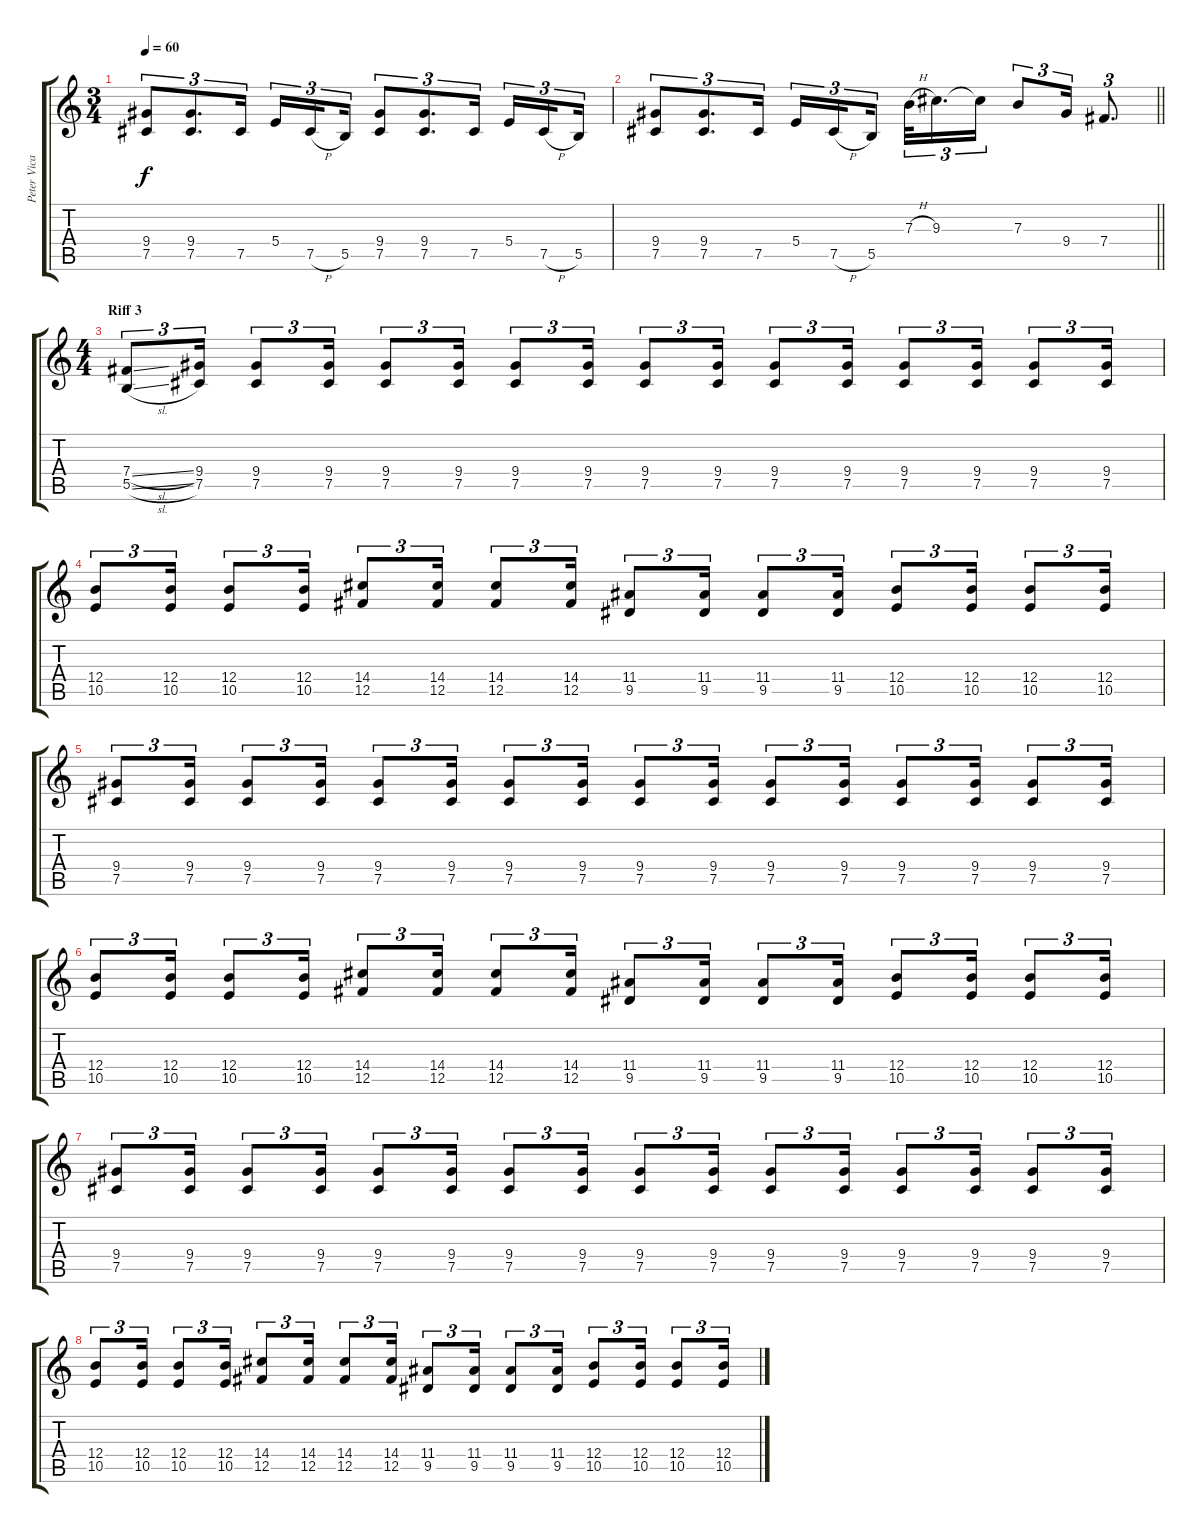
\track ("Peter Vicar" "Peter Vica") {instrument distortionguitar}
\staff {score tabs}
\tuning (Db4 Ab3 E3 B2 Gb2 Db2) {hide}
\ts (3 4)
\tempo 60
\clef g2
\ks c
(9.4 7.5).8{tu (3 2) dy f} (9.4 7.5).8{d tu (3 2)} 7.5.16{tu (3 2)} 5.4.16{tu (3 2)} 7.5{h}.16{tu (3 2) beam splitsecondary} 5.5.16{tu (3 2)} (9.4 7.5).8{tu (3 2)} (9.4 7.5).8{d tu (3 2)} 7.5.16{tu (3 2)} 5.4.16{tu (3 2)} 7.5{h}.16{tu (3 2) beam splitsecondary} 5.5.16{tu (3 2)} |
\barLineRight lightlight
(9.4 7.5).8{tu (3 2)} (9.4 7.5).8{d tu (3 2)} 7.5.16{tu (3 2)} 5.4.16{tu (3 2)} 7.5{h}.16{tu (3 2) beam splitsecondary} 5.5.16{tu (3 2)} 7.3{h}.32{tu (3 2) beam splitsecondary} 9.3.16{d tu (3 2)} 9.3{t}.16{tu (3 2)} 7.3.8{tu (3 2)} 9.4.16{tu (3 2)} 7.4.8{d tu (3 2)} |
\ts (4 4)
\section ("" "Riff 3")
(7.4{sl} 5.5{sl}).8{tu (3 2)} (9.4 7.5).16{tu (3 2)} (9.4 7.5).8{tu (3 2)} (9.4 7.5).16{tu (3 2)} (9.4 7.5).8{tu (3 2)} (9.4 7.5).16{tu (3 2)} (9.4 7.5).8{tu (3 2)} (9.4 7.5).16{tu (3 2)} (9.4 7.5).8{tu (3 2)} (9.4 7.5).16{tu (3 2)} (9.4 7.5).8{tu (3 2)} (9.4 7.5).16{tu (3 2)} (9.4 7.5).8{tu (3 2)} (9.4 7.5).16{tu (3 2)} (9.4 7.5).8{tu (3 2)} (9.4 7.5).16{tu (3 2)} |
(12.4 10.5).8{tu (3 2)} (12.4 10.5).16{tu (3 2)} (12.4 10.5).8{tu (3 2)} (12.4 10.5).16{tu (3 2)} (14.4 12.5).8{tu (3 2)} (14.4 12.5).16{tu (3 2)} (14.4 12.5).8{tu (3 2)} (14.4 12.5).16{tu (3 2)} (11.4 9.5).8{tu (3 2)} (11.4 9.5).16{tu (3 2)} (11.4 9.5).8{tu (3 2)} (11.4 9.5).16{tu (3 2)} (12.4 10.5).8{tu (3 2)} (12.4 10.5).16{tu (3 2)} (12.4 10.5).8{tu (3 2)} (12.4 10.5).16{tu (3 2)} |
(9.4 7.5).8{tu (3 2)} (9.4 7.5).16{tu (3 2)} (9.4 7.5).8{tu (3 2)} (9.4 7.5).16{tu (3 2)} (9.4 7.5).8{tu (3 2)} (9.4 7.5).16{tu (3 2)} (9.4 7.5).8{tu (3 2)} (9.4 7.5).16{tu (3 2)} (9.4 7.5).8{tu (3 2)} (9.4 7.5).16{tu (3 2)} (9.4 7.5).8{tu (3 2)} (9.4 7.5).16{tu (3 2)} (9.4 7.5).8{tu (3 2)} (9.4 7.5).16{tu (3 2)} (9.4 7.5).8{tu (3 2)} (9.4 7.5).16{tu (3 2)} |
(12.4 10.5).8{tu (3 2)} (12.4 10.5).16{tu (3 2)} (12.4 10.5).8{tu (3 2)} (12.4 10.5).16{tu (3 2)} (14.4 12.5).8{tu (3 2)} (14.4 12.5).16{tu (3 2)} (14.4 12.5).8{tu (3 2)} (14.4 12.5).16{tu (3 2)} (11.4 9.5).8{tu (3 2)} (11.4 9.5).16{tu (3 2)} (11.4 9.5).8{tu (3 2)} (11.4 9.5).16{tu (3 2)} (12.4 10.5).8{tu (3 2)} (12.4 10.5).16{tu (3 2)} (12.4 10.5).8{tu (3 2)} (12.4 10.5).16{tu (3 2)} |
(9.4 7.5).8{tu (3 2)} (9.4 7.5).16{tu (3 2)} (9.4 7.5).8{tu (3 2)} (9.4 7.5).16{tu (3 2)} (9.4 7.5).8{tu (3 2)} (9.4 7.5).16{tu (3 2)} (9.4 7.5).8{tu (3 2)} (9.4 7.5).16{tu (3 2)} (9.4 7.5).8{tu (3 2)} (9.4 7.5).16{tu (3 2)} (9.4 7.5).8{tu (3 2)} (9.4 7.5).16{tu (3 2)} (9.4 7.5).8{tu (3 2)} (9.4 7.5).16{tu (3 2)} (9.4 7.5).8{tu (3 2)} (9.4 7.5).16{tu (3 2)} |
(12.4 10.5).8{tu (3 2)} (12.4 10.5).16{tu (3 2)} (12.4 10.5).8{tu (3 2)} (12.4 10.5).16{tu (3 2)} (14.4 12.5).8{tu (3 2)} (14.4 12.5).16{tu (3 2)} (14.4 12.5).8{tu (3 2)} (14.4 12.5).16{tu (3 2)} (11.4 9.5).8{tu (3 2)} (11.4 9.5).16{tu (3 2)} (11.4 9.5).8{tu (3 2)} (11.4 9.5).16{tu (3 2)} (12.4 10.5).8{tu (3 2)} (12.4 10.5).16{tu (3 2)} (12.4 10.5).8{tu (3 2)} (12.4 10.5).16{tu (3 2)}
